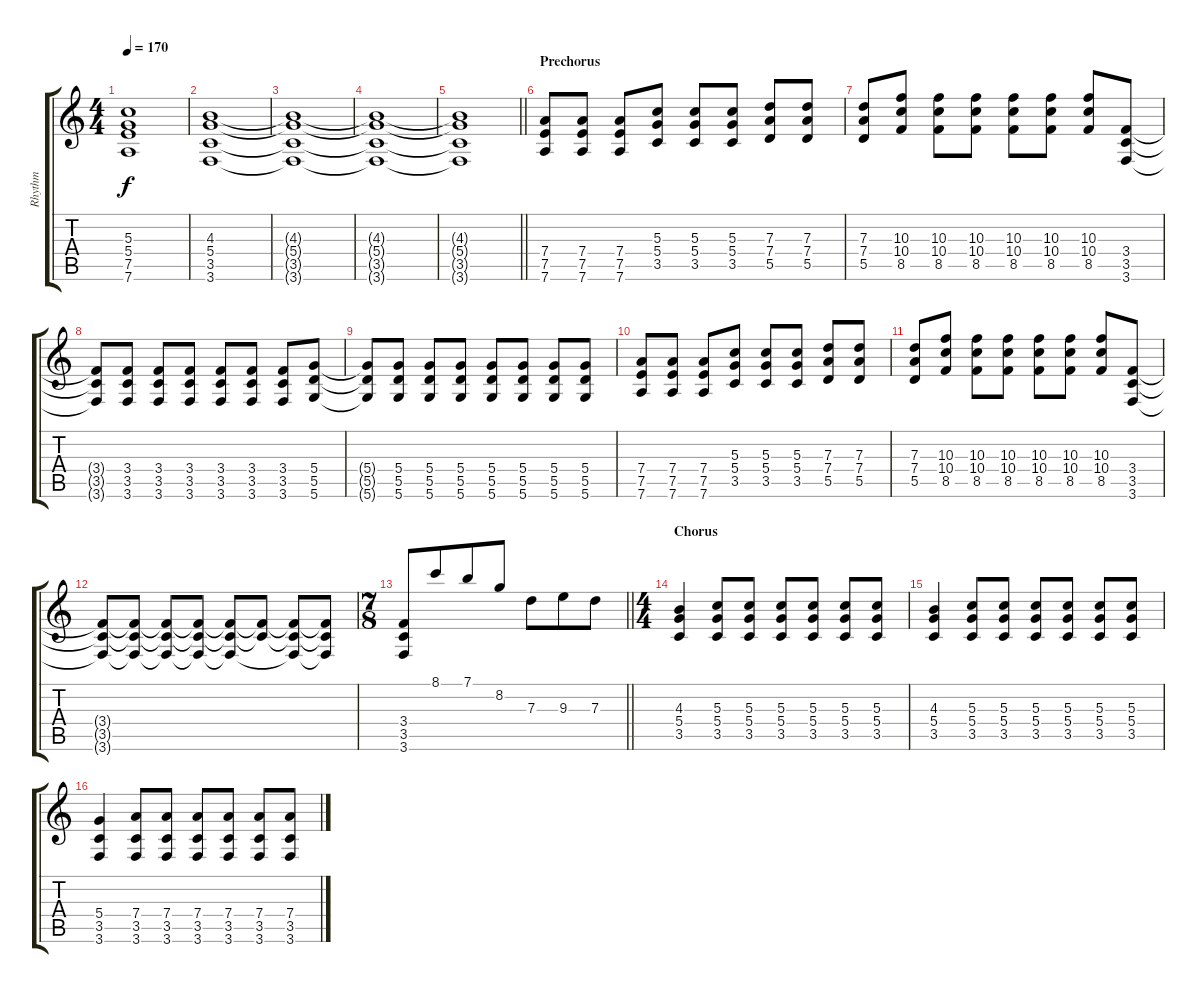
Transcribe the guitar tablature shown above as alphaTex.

\track ("Rhythm" "Rhythm") {instrument distortionguitar}
\staff {score tabs}
\tuning (E4 B3 G3 D3 A2 D2) {hide}
\ts (4 4)
\tempo 170
\clef g2
\ks c
(5.3{t} 5.4{t} 7.5{t} 7.6{t}).1{dy f} |
(4.3 5.4 3.5 3.6).1 |
(4.3{t} 5.4{t} 3.5{t} 3.6{t}).1 |
(4.3{t} 5.4{t} 3.5{t} 3.6{t}).1 |
\barLineRight lightlight
(4.3{t} 5.4{t} 3.5{t} 3.6{t}).1 |
\section ("" "Prechorus")
(7.4 7.5 7.6).8 (7.4 7.5 7.6).8 (7.4 7.5 7.6).8 (5.3 5.4 3.5).8 (5.3 5.4 3.5).8 (5.3 5.4 3.5).8 (7.3 7.4 5.5).8 (7.3 7.4 5.5).8 |
(7.3 7.4 5.5).8 (10.3 10.4 8.5).8 (10.3 10.4 8.5).8 (10.3 10.4 8.5).8 (10.3 10.4 8.5).8 (10.3 10.4 8.5).8 (10.3 10.4 8.5).8 (3.4 3.5 3.6).8 |
(3.4{t} 3.5{t} 3.6{t}).8 (3.4 3.5 3.6).8 (3.4 3.5 3.6).8 (3.4 3.5 3.6).8 (3.4 3.5 3.6).8 (3.4 3.5 3.6).8 (3.4 3.5 3.6).8 (5.4 5.5 5.6).8 |
(5.4{t} 5.5{t} 5.6{t}).8 (5.4 5.5 5.6).8 (5.4 5.5 5.6).8 (5.4 5.5 5.6).8 (5.4 5.5 5.6).8 (5.4 5.5 5.6).8 (5.4 5.5 5.6).8 (5.4 5.5 5.6).8 |
(7.4 7.5 7.6).8 (7.4 7.5 7.6).8 (7.4 7.5 7.6).8 (5.3 5.4 3.5).8 (5.3 5.4 3.5).8 (5.3 5.4 3.5).8 (7.3 7.4 5.5).8 (7.3 7.4 5.5).8 |
(7.3 7.4 5.5).8 (10.3 10.4 8.5).8 (10.3 10.4 8.5).8 (10.3 10.4 8.5).8 (10.3 10.4 8.5).8 (10.3 10.4 8.5).8 (10.3 10.4 8.5).8 (3.4 3.5 3.6).8 |
(3.4{t} 3.5{t} 3.6{t}).8 (3.4{t} 3.5{t} 3.6{t}).8 (3.4{t} 3.5{t} 3.6{t}).8 (3.4{t} 3.5{t} 3.6{t}).8 (3.4{t} 3.5{t} 3.6{t}).8 (3.4{t} 3.5{t}).8 (3.4{t} 3.5{t} 3.6{t}).8 (3.4{t} 3.5{t} 3.6{t}).8 |
\ts (7 8)
\barLineRight lightlight
(3.4 3.5 3.6).8 8.1.8 7.1.8 8.2.8 7.3.8 9.3.8 7.3.8 |
\ts (4 4)
\section ("" "Chorus")
(4.3 5.4 3.5).4 (5.3 5.4 3.5).8 (5.3 5.4 3.5).8 (5.3 5.4 3.5).8 (5.3 5.4 3.5).8 (5.3 5.4 3.5).8 (5.3 5.4 3.5).8 |
(4.3 5.4 3.5).4 (5.3 5.4 3.5).8 (5.3 5.4 3.5).8 (5.3 5.4 3.5).8 (5.3 5.4 3.5).8 (5.3 5.4 3.5).8 (5.3 5.4 3.5).8 |
(5.4 3.5 3.6).4 (7.4 3.5 3.6).8 (7.4 3.5 3.6).8 (7.4 3.5 3.6).8 (7.4 3.5 3.6).8 (7.4 3.5 3.6).8 (7.4 3.5 3.6).8
